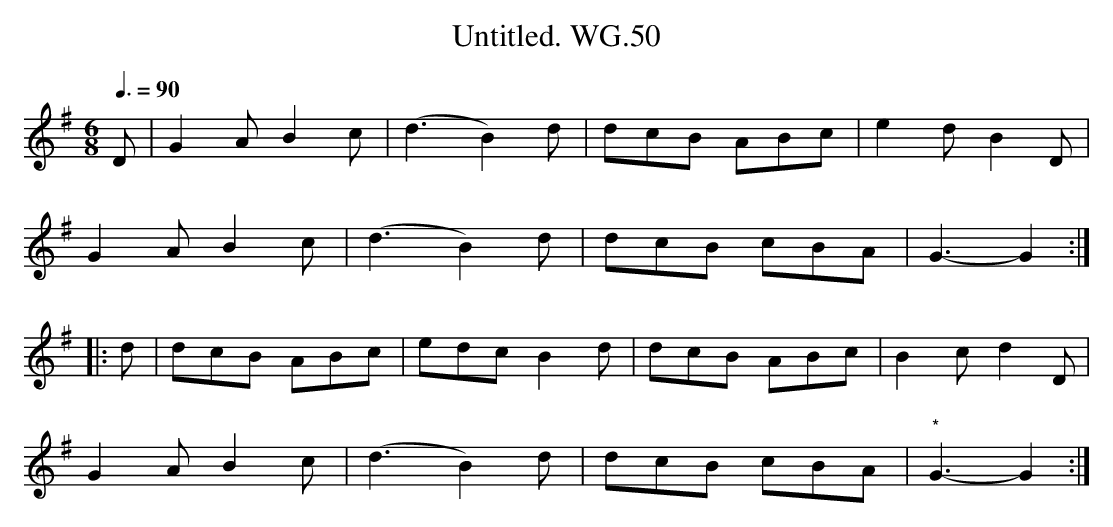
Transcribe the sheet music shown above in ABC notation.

X:1
T:Untitled. WG.50
M:6/8
L:1/8
Q:3/8=90
K:G
D|G2A B2c|(d3 B2)d|dcB ABc|e2d B2D|
G2A B2c|(d3 B2)d|dcB cBA|G3- G2:|
|:d|dcB ABc|edc B2d|dcB ABc|B2c d2D|
G2A B2c|(d3 B2)d|dcB cBA|"*" G3- G2:|
